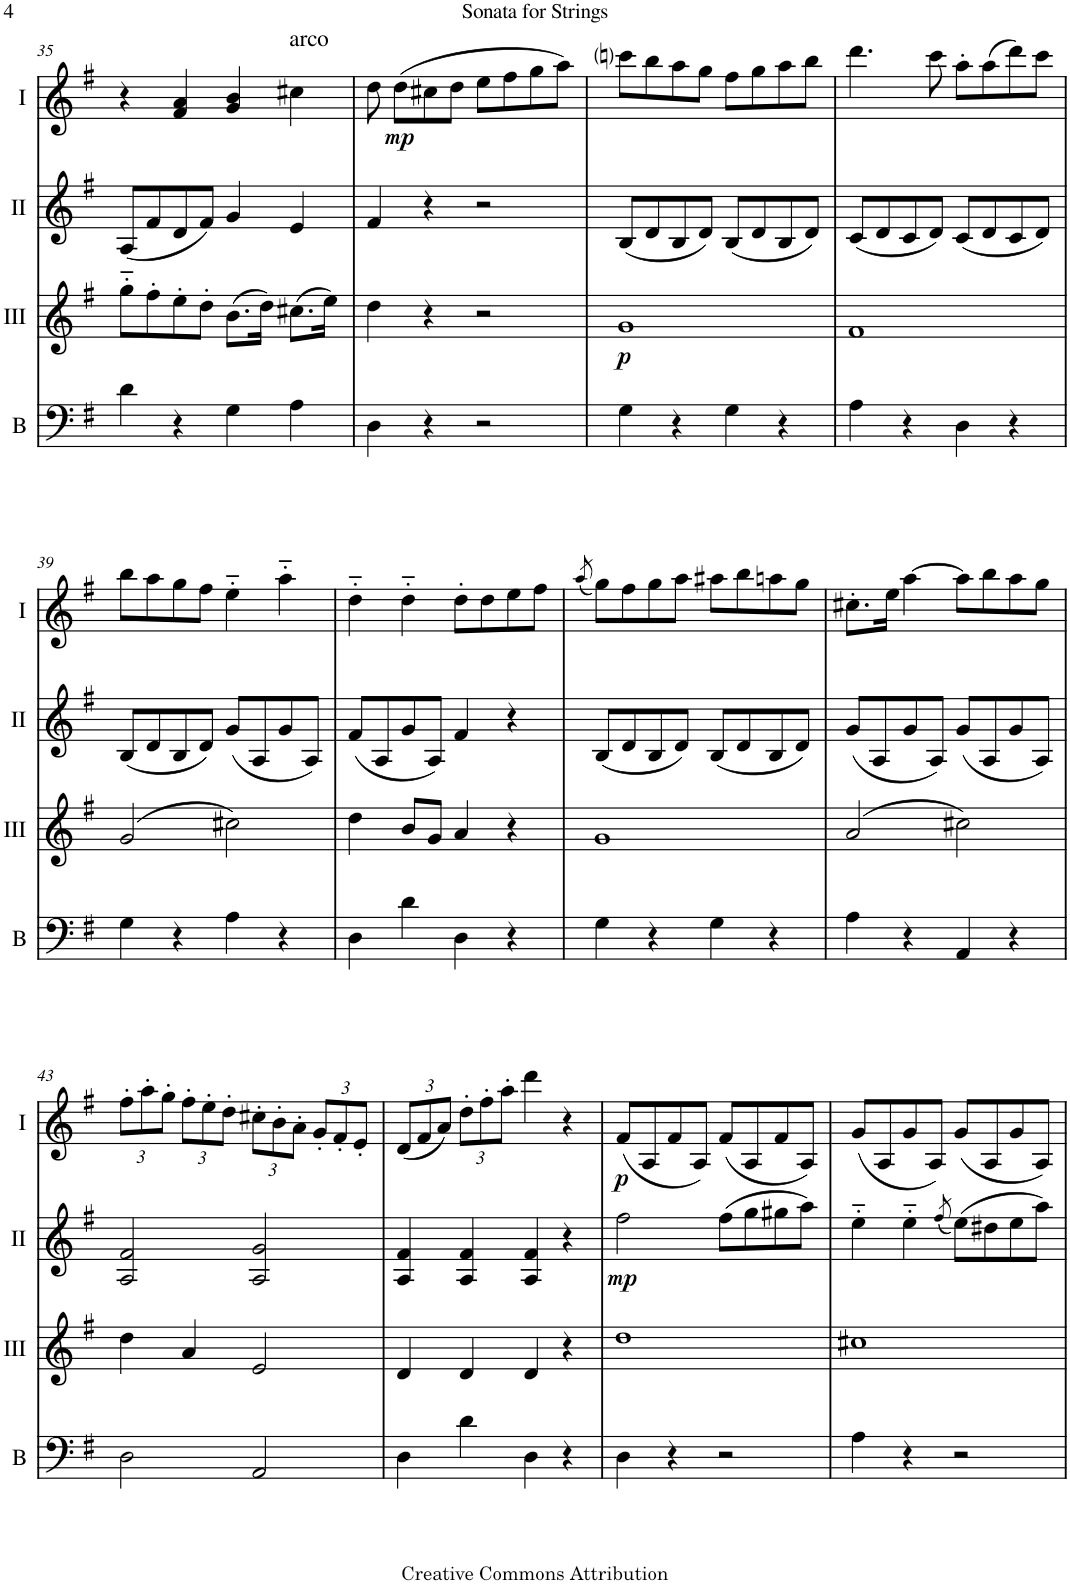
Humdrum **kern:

**kern	**kern	**dynam	**kern	**dynam	**kern	**dynam
*part4	*part3	*part3	*part2	*part2	*part1	*part1
*staff4	*staff3	*staff3	*staff2	*staff2	*staff1	*staff1
*I"Bass	*I"Acc. 3	*	*I"Acc. 2	*	*I"Acc. 1	*
*I'B	*	*	*	*	*	*
!!LO:PB:g=z
*clefF4	*clefG2	*	*clefG2	*	*clefG2	*
*Trd7c12	*Trd7c12	*	*	*	*	*
*k[f#]	*k[f#]	*	*k[f#]	*	*k[f#]	*
*M4/4	*M4/4	*	*M4/4	*	*M4/4	*
*met(c)	*met(c)	*	*met(c)	*	*met(c)	*
=35	=35	=35	=35	=35	=35	=35
4d\	8gg'~\L	.	(8A/L	.	4r	.
.	8ff#'\	.	8f#/	.	.	.
4r	8ee'\	.	8d/	.	4f#/ 4a/	.
.	8dd'\J	.	8f#/J)	.	.	.
4G\	(8.b\L	.	4g/	.	4g/ 4b/	.
.	16dd\Jk)	.	.	.	.	.
!	!	!	!	!	!LO:TX:a:t=arco	!
4A\	(8.cc#X\L	.	4e/	.	4cc#X\	.
.	16ee\Jk)	.	.	.	.	.
=36	=36	=36	=36	=36	=36	=36
4D\	4dd\	.	4f#/	.	8dd\	.
!	!	!	!	!	!	!LO:DY:b
.	.	.	.	.	(8dd\L	mp
4r	4r	.	4r	.	8cc#X\	.
.	.	.	.	.	8dd\J	.
2r	2r	.	2r	.	8ee\L	.
.	.	.	.	.	8ff#\	.
.	.	.	.	.	8gg\	.
.	.	.	.	.	8aa\J)	.
=37	=37	=37	=37	=37	=37	=37
!	!	!LO:DY:b	!	!	!	!
4G\	1g	p	(8B/L	.	8cccni\L	.
.	.	.	8d/	.	8bb\	.
4r	.	.	8B/	.	8aa\	.
.	.	.	8d/J)	.	8gg\J	.
4G\	.	.	(8B/L	.	8ff#\L	.
.	.	.	8d/	.	8gg\	.
4r	.	.	8B/	.	8aa\	.
.	.	.	8d/J)	.	8bb\J	.
=38	=38	=38	=38	=38	=38	=38
4A\	1f#	.	(8c/L	.	4.ddd\	.
.	.	.	8d/	.	.	.
4r	.	.	8c/	.	.	.
.	.	.	8d/J)	.	8ccc\	.
4D\	.	.	(8c/L	.	8aa'\L	.
.	.	.	8d/	.	(8aa\	.
4r	.	.	8c/	.	8ddd\)	.
.	.	.	8d/J)	.	8ccc\J	.
!!LO:LB:g=z
=39	=39	=39	=39	=39	=39	=39
4G\	(2g/	.	(8B/L	.	8bb\L	.
.	.	.	8d/	.	8aa\	.
4r	.	.	8B/	.	8gg\	.
.	.	.	8d/J)	.	8ff#\J	.
4A\	2cc#X\)	.	(8g/L	.	4ee'~\	.
.	.	.	8A/	.	.	.
4r	.	.	8g/	.	4aa'~\	.
.	.	.	8A/J)	.	.	.
=40	=40	=40	=40	=40	=40	=40
4D\	4dd\	.	(8f#/L	.	4dd'~\	.
.	.	.	8A/	.	.	.
4d\	8b/L	.	8g/	.	4dd'~\	.
.	8g/J	.	8A/J)	.	.	.
4D\	4a/	.	4f#/	.	8dd'\L	.
.	.	.	.	.	8dd\	.
4r	4r	.	4r	.	8ee\	.
.	.	.	.	.	8ff#\J	.
=41	=41	=41	=41	=41	=41	=41
.	.	.	.	.	(8qaa/	.
4G\	1g	.	(8B/L	.	8gg\L)	.
.	.	.	8d/	.	8ff#\	.
4r	.	.	8B/	.	8gg\	.
.	.	.	8d/J)	.	8aa\J	.
4G\	.	.	(8B/L	.	8aa#X\L	.
.	.	.	8d/	.	8bb\	.
4r	.	.	8B/	.	8aan\	.
.	.	.	8d/J)	.	8gg\J	.
=42	=42	=42	=42	=42	=42	=42
4A\	(2a/	.	(8g/L	.	8.cc#X'\L	.
.	.	.	8A/	.	.	.
.	.	.	.	.	16ee\Jk	.
4r	.	.	8g/	.	[4aa\	.
.	.	.	8A/J)	.	.	.
4AA/	2cc#X\)	.	(8g/L	.	8aa\L]	.
.	.	.	8A/	.	8bb\	.
4r	.	.	8g/	.	8aa\	.
.	.	.	8A/J)	.	8gg\J	.
!!LO:LB:g=z
=43	=43	=43	=43	=43	=43	=43
*	*	*	*	*	*Xbrackettup	*
2D\	4dd\	.	2A/ 2f#/	.	12ff#'\L	.
.	.	.	.	.	12aa'\	.
.	.	.	.	.	12gg'\J	.
.	4a/	.	.	.	12ff#'\L	.
.	.	.	.	.	12ee'\	.
.	.	.	.	.	12dd'\J	.
2AA/	2e/	.	2A/ 2g/	.	12cc#X'\L	.
.	.	.	.	.	12b'\	.
.	.	.	.	.	12a'\J	.
.	.	.	.	.	12g'/L	.
.	.	.	.	.	12f#'/	.
.	.	.	.	.	12e'/J	.
=44	=44	=44	=44	=44	=44	=44
4D\	4d/	.	4A/ 4f#/	.	(12d/L	.
.	.	.	.	.	12f#/	.
.	.	.	.	.	12a/J)	.
4d\	4d/	.	4A/ 4f#/	.	12dd'\L	.
.	.	.	.	.	12ff#'\	.
.	.	.	.	.	12aa'\J	.
4D\	4d/	.	4A/ 4f#/	.	4ddd\	.
4r	4r	.	4r	.	4r	.
=45	=45	=45	=45	=45	=45	=45
!	!	!	!	!LO:DY:b	!	!LO:DY:b
4D\	1dd	.	2ff#\	mp	(8f#/L	p
.	.	.	.	.	8A/	.
4r	.	.	.	.	8f#/	.
.	.	.	.	.	8A/J)	.
2r	.	.	(8ff#\L	.	(8f#/L	.
.	.	.	8gg\	.	8A/	.
.	.	.	8gg#X\	.	8f#/	.
.	.	.	8aa\J)	.	8A/J)	.
=46	=46	=46	=46	=46	=46	=46
4A\	1cc#X	.	4ee'~\	.	(8g/L	.
.	.	.	.	.	8A/	.
4r	.	.	4ee'~\	.	8g/	.
.	.	.	.	.	8A/J)	.
.	.	.	(8qff#/	.	.	.
2r	.	.	(8ee\L)	.	(8g/L	.
.	.	.	8dd#X\	.	8A/	.
.	.	.	8ee\	.	8g/	.
.	.	.	8aa\J)	.	8A/J)	.
=	=	=	=	=	=	=
*-	*-	*-	*-	*-	*-	*-
